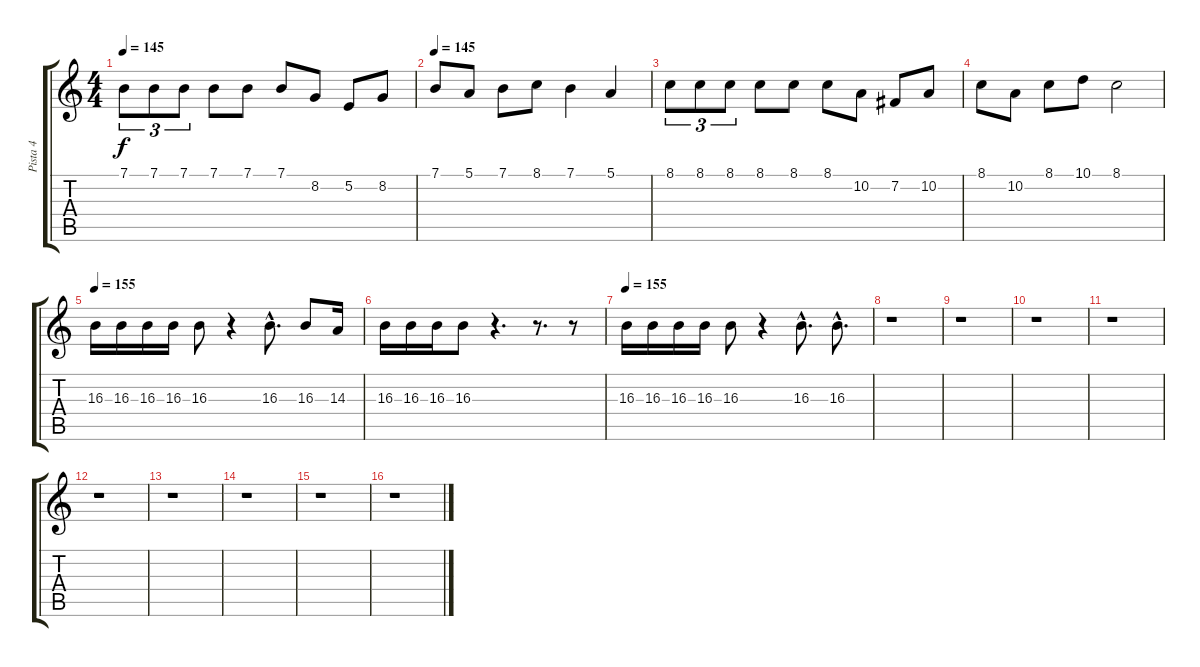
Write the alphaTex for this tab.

\track ("Pista 4" "Pista 4") {instrument violin}
\staff {score tabs}
\tuning (E4 B3 G3 D3 A2 E2) {hide}
\ts (4 4)
\tempo 145
\clef g2
\ks c
7.1.8{tu (3 2) dy f} 7.1.8{tu (3 2)} 7.1.8{tu (3 2)} 7.1.8 7.1.8 7.1.8 8.2.8 5.2.8 8.2.8 |
\tempo 145
7.1.8 5.1.8 7.1.8 8.1.8 7.1.4 5.1.4 |
8.1.8{tu (3 2)} 8.1.8{tu (3 2)} 8.1.8{tu (3 2)} 8.1.8 8.1.8 8.1.8 10.2.8 7.2.8 10.2.8 |
8.1.8 10.2.8 8.1.8 10.1.8 8.1.2 |
\tempo 155
16.3.16 16.3.16 16.3.16 16.3.16 16.3.8 r.4 16.3{hac}.8{d} 16.3.8 14.3.16 |
16.3.16 16.3.16 16.3.16 16.3.8 r.4{d} r.8{d} r.8 |
\tempo 155
16.3.16 16.3.16 16.3.16 16.3.16 16.3.8 r.4 16.3{hac}.8{d} 16.3{hac}.8{d} |
r.1 |
r.1 |
r.1 |
r.1 |
r.1 |
r.1 |
r.1 |
r.1 |
r.1
